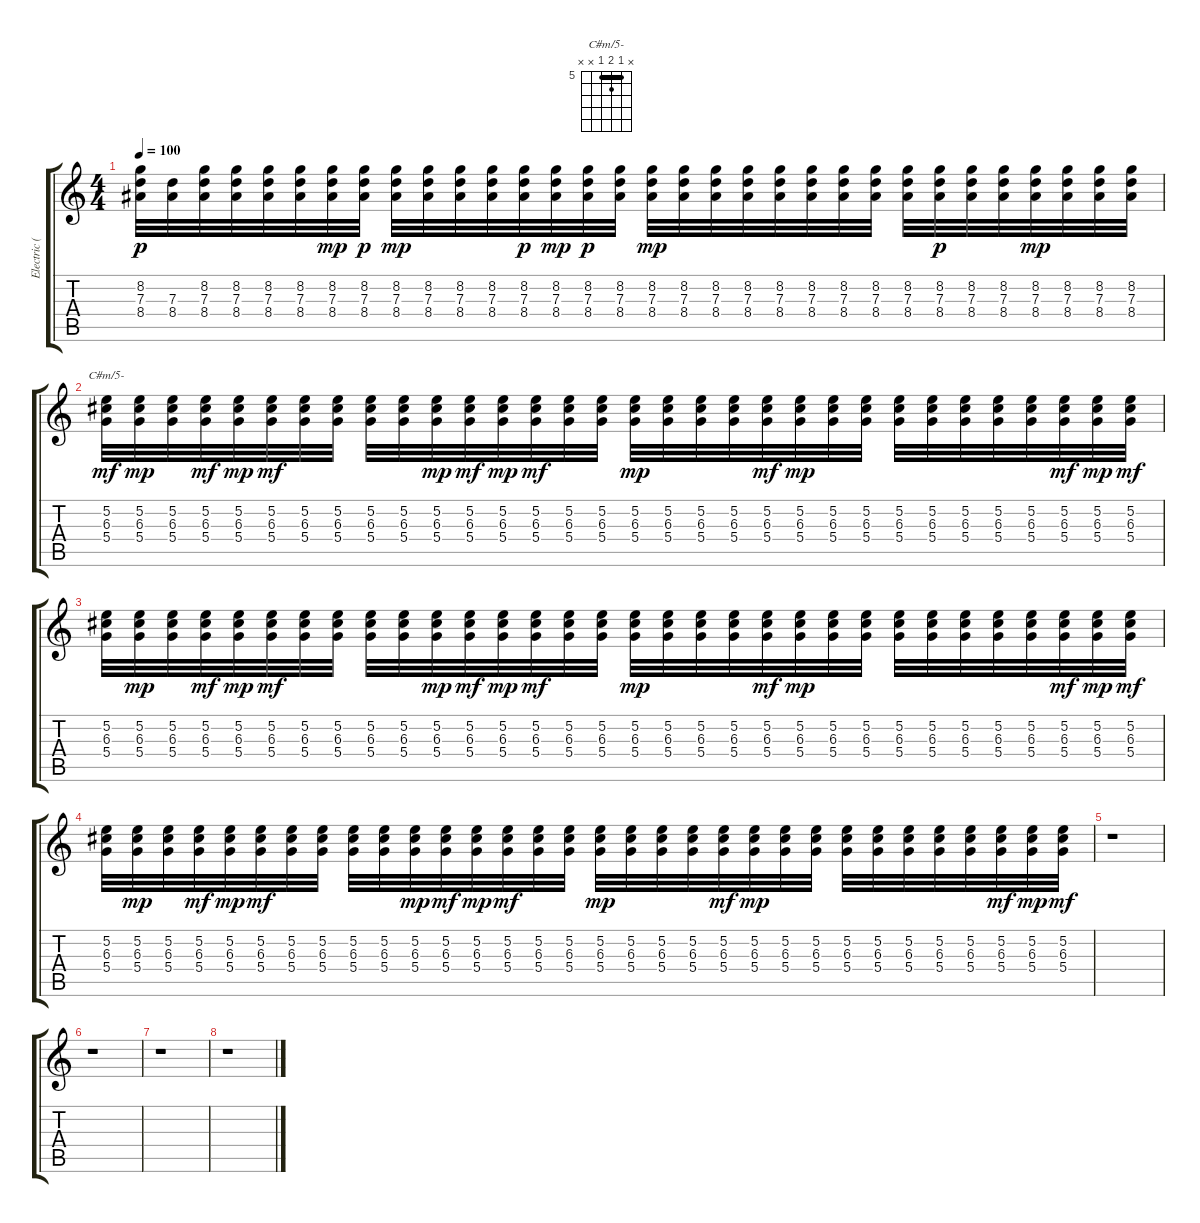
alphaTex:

\track ("Electric (clean)" "Electric (") {solo instrument electricguitarclean}
\staff {score tabs}
\tuning (E4 B3 G3 D3 A2 E2) {hide}
\chord ("C#m/5-" x 5 6 5 x x) {firstfret 5 barre 5}
\ts (4 4)
\tempo 100
\clef g2
\ks c
(8.2 7.3 8.4).32{dy p} (7.3 8.4).32 (8.2 7.3 8.4).32 (8.2 7.3 8.4).32 (8.2 7.3 8.4).32 (8.2 7.3 8.4).32 (8.2 7.3 8.4).32{dy mp} (8.2 7.3 8.4).32{dy p} (8.2 7.3 8.4).32{dy mp} (8.2 7.3 8.4).32 (8.2 7.3 8.4).32 (8.2 7.3 8.4).32 (8.2 7.3 8.4).32{dy p} (8.2 7.3 8.4).32{dy mp} (8.2 7.3 8.4).32{dy p} (8.2 7.3 8.4).32 (8.2 7.3 8.4).32{dy mp} (8.2 7.3 8.4).32 (8.2 7.3 8.4).32 (8.2 7.3 8.4).32 (8.2 7.3 8.4).32 (8.2 7.3 8.4).32 (8.2 7.3 8.4).32 (8.2 7.3 8.4).32 (8.2 7.3 8.4).32 (8.2 7.3 8.4).32{dy p} (8.2 7.3 8.4).32 (8.2 7.3 8.4).32 (8.2 7.3 8.4).32{dy mp} (8.2 7.3 8.4).32 (8.2 7.3 8.4).32 (8.2 7.3 8.4).32 |
(5.2 6.3 5.4).32{ch "C#m/5-" dy mf} (5.2 6.3 5.4).32{dy mp} (5.2 6.3 5.4).32 (5.2 6.3 5.4).32{dy mf} (5.2 6.3 5.4).32{dy mp} (5.2 6.3 5.4).32{dy mf} (5.2 6.3 5.4).32 (5.2 6.3 5.4).32 (5.2 6.3 5.4).32 (5.2 6.3 5.4).32 (5.2 6.3 5.4).32{dy mp} (5.2 6.3 5.4).32{dy mf} (5.2 6.3 5.4).32{dy mp} (5.2 6.3 5.4).32{dy mf} (5.2 6.3 5.4).32 (5.2 6.3 5.4).32 (5.2 6.3 5.4).32{dy mp} (5.2 6.3 5.4).32 (5.2 6.3 5.4).32 (5.2 6.3 5.4).32 (5.2 6.3 5.4).32{dy mf} (5.2 6.3 5.4).32{dy mp} (5.2 6.3 5.4).32 (5.2 6.3 5.4).32 (5.2 6.3 5.4).32 (5.2 6.3 5.4).32 (5.2 6.3 5.4).32 (5.2 6.3 5.4).32 (5.2 6.3 5.4).32 (5.2 6.3 5.4).32{dy mf} (5.2 6.3 5.4).32{dy mp} (5.2 6.3 5.4).32{dy mf} |
(5.2 6.3 5.4).32 (5.2 6.3 5.4).32{dy mp} (5.2 6.3 5.4).32 (5.2 6.3 5.4).32{dy mf} (5.2 6.3 5.4).32{dy mp} (5.2 6.3 5.4).32{dy mf} (5.2 6.3 5.4).32 (5.2 6.3 5.4).32 (5.2 6.3 5.4).32 (5.2 6.3 5.4).32 (5.2 6.3 5.4).32{dy mp} (5.2 6.3 5.4).32{dy mf} (5.2 6.3 5.4).32{dy mp} (5.2 6.3 5.4).32{dy mf} (5.2 6.3 5.4).32 (5.2 6.3 5.4).32 (5.2 6.3 5.4).32{dy mp} (5.2 6.3 5.4).32 (5.2 6.3 5.4).32 (5.2 6.3 5.4).32 (5.2 6.3 5.4).32{dy mf} (5.2 6.3 5.4).32{dy mp} (5.2 6.3 5.4).32 (5.2 6.3 5.4).32 (5.2 6.3 5.4).32 (5.2 6.3 5.4).32 (5.2 6.3 5.4).32 (5.2 6.3 5.4).32 (5.2 6.3 5.4).32 (5.2 6.3 5.4).32{dy mf} (5.2 6.3 5.4).32{dy mp} (5.2 6.3 5.4).32{dy mf} |
(5.2 6.3 5.4).32 (5.2 6.3 5.4).32{dy mp} (5.2 6.3 5.4).32 (5.2 6.3 5.4).32{dy mf} (5.2 6.3 5.4).32{dy mp} (5.2 6.3 5.4).32{dy mf} (5.2 6.3 5.4).32 (5.2 6.3 5.4).32 (5.2 6.3 5.4).32 (5.2 6.3 5.4).32 (5.2 6.3 5.4).32{dy mp} (5.2 6.3 5.4).32{dy mf} (5.2 6.3 5.4).32{dy mp} (5.2 6.3 5.4).32{dy mf} (5.2 6.3 5.4).32 (5.2 6.3 5.4).32 (5.2 6.3 5.4).32{dy mp} (5.2 6.3 5.4).32 (5.2 6.3 5.4).32 (5.2 6.3 5.4).32 (5.2 6.3 5.4).32{dy mf} (5.2 6.3 5.4).32{dy mp} (5.2 6.3 5.4).32 (5.2 6.3 5.4).32 (5.2 6.3 5.4).32 (5.2 6.3 5.4).32 (5.2 6.3 5.4).32 (5.2 6.3 5.4).32 (5.2 6.3 5.4).32 (5.2 6.3 5.4).32{dy mf} (5.2 6.3 5.4).32{dy mp} (5.2 6.3 5.4).32{dy mf} |
r.1 |
r.1 |
r.1 |
r.1
